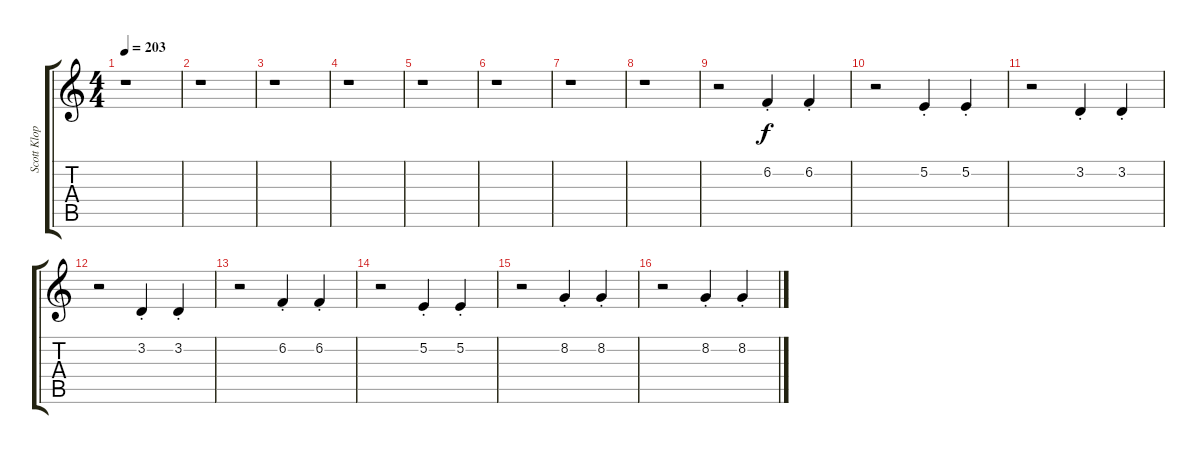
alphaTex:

\track ("Scott Klopfenstein/Tavis Werts" "Scott Klop") {instrument trumpet}
\staff {score tabs}
\tuning (E4 B3 G3 D3 A2 E2) {hide}
\ts (4 4)
\tempo 203
\clef g2
\ks c
r.1{dy f} |
r.1 |
r.1 |
r.1 |
r.1 |
r.1 |
r.1 |
r.1 |
r.2 6.2{st}.4 6.2{st}.4 |
r.2 5.2{st}.4 5.2{st}.4 |
r.2 3.2{st}.4 3.2{st}.4 |
r.2 3.2{st}.4 3.2{st}.4 |
r.2 6.2{st}.4 6.2{st}.4 |
r.2 5.2{st}.4 5.2{st}.4 |
r.2 8.2{st}.4 8.2{st}.4 |
r.2 8.2{st}.4 8.2{st}.4
